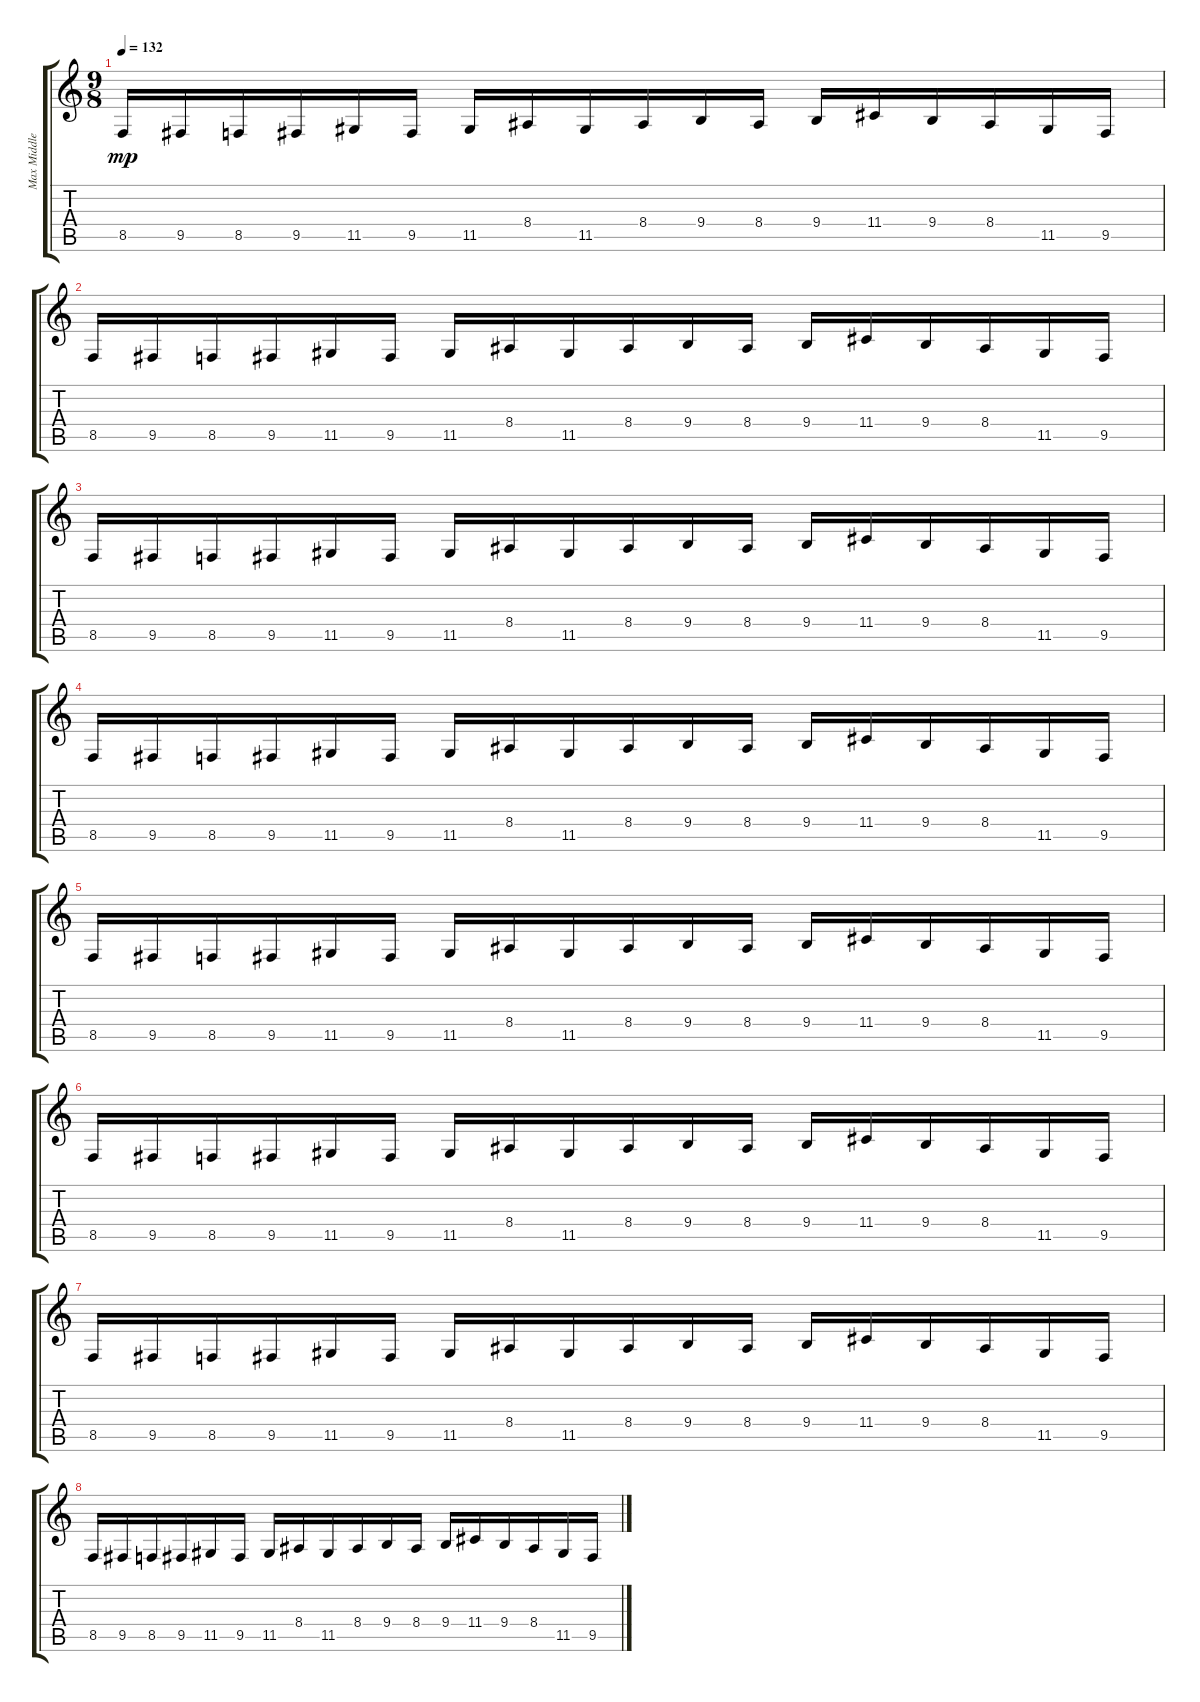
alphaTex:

\track ("Max Middleton" "Max Middle") {instrument lead8bassandlead}
\staff {score tabs}
\tuning (E4 B3 G3 D3 A2 E2) {hide}
\ts (9 8)
\tempo 132
\clef g2
\ks c
8.5.16{dy mp} 9.5.16 8.5.16 9.5.16 11.5.16 9.5.16 11.5.16 8.4.16 11.5.16 8.4.16 9.4.16 8.4.16 9.4.16 11.4.16 9.4.16 8.4.16 11.5.16 9.5.16 |
8.5.16 9.5.16 8.5.16 9.5.16 11.5.16 9.5.16 11.5.16 8.4.16 11.5.16 8.4.16 9.4.16 8.4.16 9.4.16 11.4.16 9.4.16 8.4.16 11.5.16 9.5.16 |
8.5.16 9.5.16 8.5.16 9.5.16 11.5.16 9.5.16 11.5.16 8.4.16 11.5.16 8.4.16 9.4.16 8.4.16 9.4.16 11.4.16 9.4.16 8.4.16 11.5.16 9.5.16 |
8.5.16 9.5.16 8.5.16 9.5.16 11.5.16 9.5.16 11.5.16 8.4.16 11.5.16 8.4.16 9.4.16 8.4.16 9.4.16 11.4.16 9.4.16 8.4.16 11.5.16 9.5.16 |
8.5.16 9.5.16 8.5.16 9.5.16 11.5.16 9.5.16 11.5.16 8.4.16 11.5.16 8.4.16 9.4.16 8.4.16 9.4.16 11.4.16 9.4.16 8.4.16 11.5.16 9.5.16 |
8.5.16 9.5.16 8.5.16 9.5.16 11.5.16 9.5.16 11.5.16 8.4.16 11.5.16 8.4.16 9.4.16 8.4.16 9.4.16 11.4.16 9.4.16 8.4.16 11.5.16 9.5.16 |
8.5.16{volume 0} 9.5.16 8.5.16 9.5.16 11.5.16 9.5.16 11.5.16 8.4.16 11.5.16 8.4.16 9.4.16 8.4.16 9.4.16 11.4.16 9.4.16 8.4.16 11.5.16 9.5.16 |
8.5.16 9.5.16 8.5.16 9.5.16 11.5.16 9.5.16 11.5.16 8.4.16 11.5.16 8.4.16 9.4.16 8.4.16 9.4.16 11.4.16 9.4.16 8.4.16 11.5.16 9.5.16
